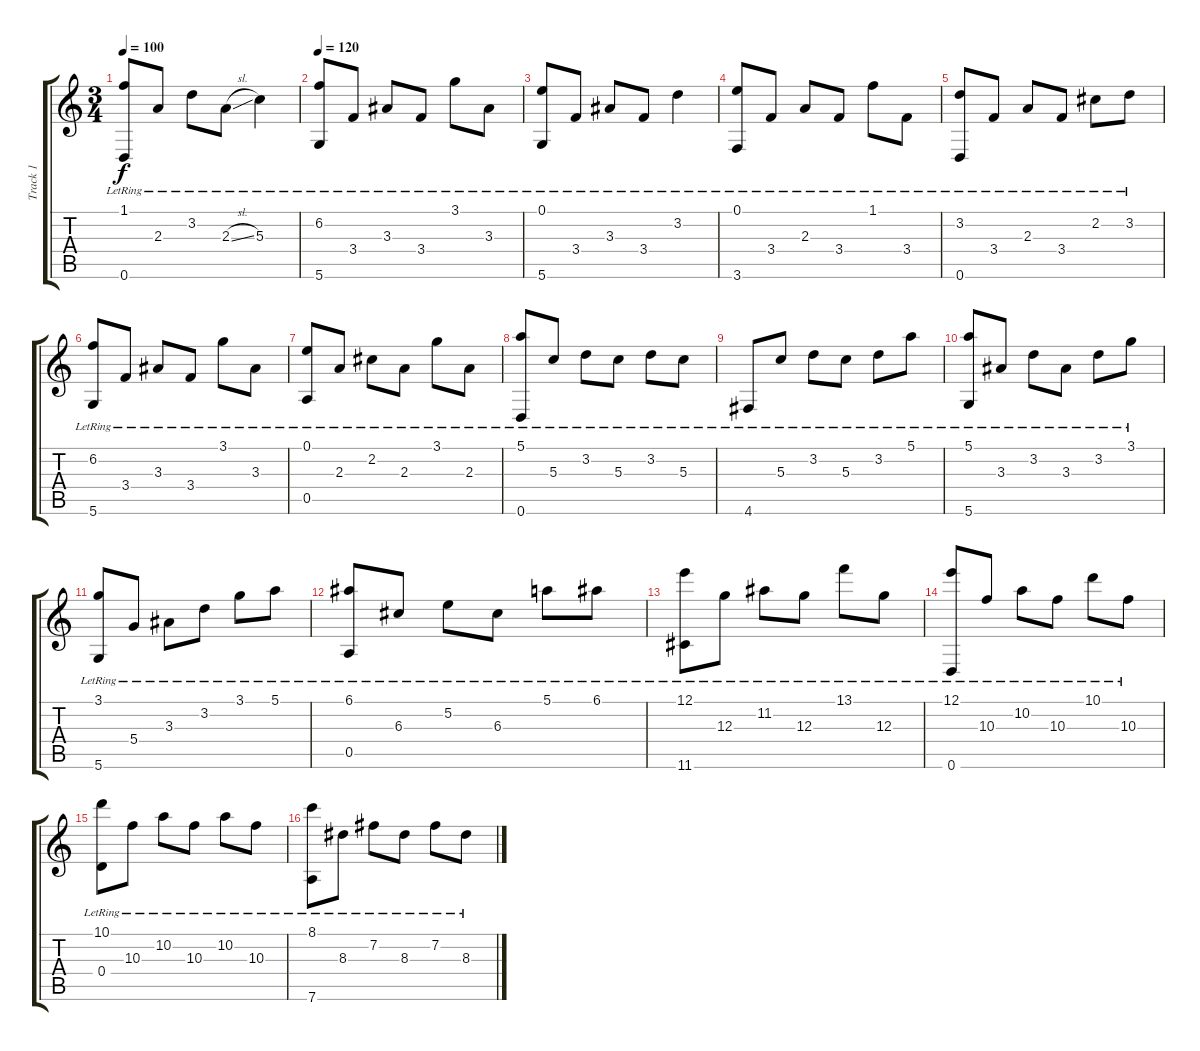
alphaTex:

\track ("Track 1" "Track 1") {instrument acousticguitarnylon}
\staff {score tabs}
\tuning (E4 B3 G3 D3 A2 D2) {hide}
\ts (3 4)
\tempo 100
\clef g2
\ks c
(1.1{lr} 0.6{lr}).8{dy f} 2.3{lr}.8 3.2{lr}.8 2.3{sl lr}.8 5.3{lr}.4 |
\tempo 120
(6.2{lr} 5.6{lr}).8 3.4{lr}.8 3.3{lr}.8 3.4{lr}.8 3.1{lr}.8 3.3{lr}.8 |
(0.1{lr} 5.6{lr}).8 3.4{lr}.8 3.3{lr}.8 3.4{lr}.8 3.2{lr}.4 |
(0.1{lr} 3.6{lr}).8 3.4{lr}.8 2.3{lr}.8 3.4{lr}.8 1.1{lr}.8 3.4{lr}.8 |
(3.2{lr} 0.6{lr}).8 3.4{lr}.8 2.3{lr}.8 3.4{lr}.8 2.2{lr}.8 3.2{lr}.8 |
(6.2{lr} 5.6{lr}).8 3.4{lr}.8 3.3{lr}.8 3.4{lr}.8 3.1{lr}.8 3.3{lr}.8 |
(0.1{lr} 0.5{lr}).8 2.3{lr}.8 2.2{lr}.8 2.3{lr}.8 3.1{lr}.8 2.3{lr}.8 |
(5.1{lr} 0.6{lr}).8 5.3{lr}.8 3.2{lr}.8 5.3{lr}.8 3.2{lr}.8 5.3{lr}.8 |
4.6{lr}.8 5.3{lr}.8 3.2{lr}.8 5.3{lr}.8 3.2{lr}.8 5.1{lr}.8 |
(5.1{lr} 5.6{lr}).8 3.3{lr}.8 3.2{lr}.8 3.3{lr}.8 3.2{lr}.8 3.1{lr}.8 |
(3.1{lr} 5.6{lr}).8 5.4{lr}.8 3.3{lr}.8 3.2{lr}.8 3.1{lr}.8 5.1{lr}.8 |
(6.1{lr} 0.5{lr}).8 6.3{lr}.8 5.2{lr}.8 6.3{lr}.8 5.1{lr}.8 6.1{lr}.8 |
(12.1{lr} 11.6{lr}).8 12.3{lr}.8 11.2{lr}.8 12.3{lr}.8 13.1{lr}.8 12.3{lr}.8 |
(12.1{lr} 0.6{lr}).8 10.3{lr}.8 10.2{lr}.8 10.3{lr}.8 10.1{lr}.8 10.3{lr}.8 |
(10.1{lr} 0.4{lr}).8 10.3{lr}.8 10.2{lr}.8 10.3{lr}.8 10.2{lr}.8 10.3{lr}.8 |
(8.1{lr} 7.6{lr}).8 8.3{lr}.8 7.2{lr}.8 8.3{lr}.8 7.2{lr}.8 8.3{lr}.8
